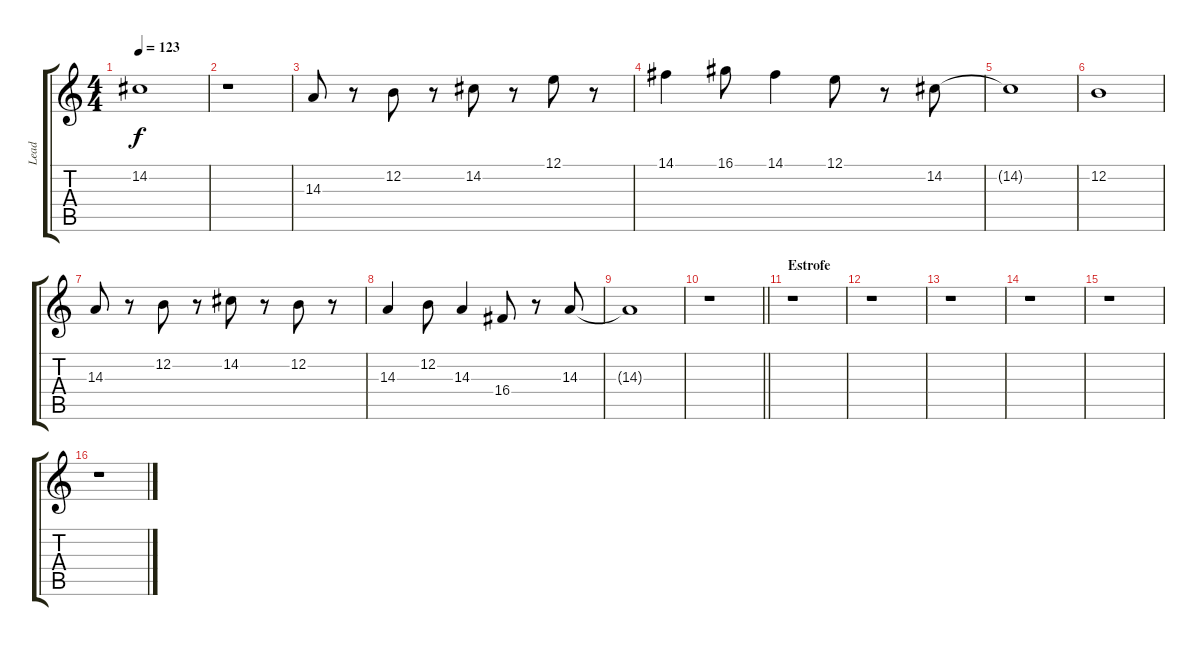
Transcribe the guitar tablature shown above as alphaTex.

\track ("Lead" "Lead") {instrument electricpiano1}
\staff {score tabs}
\tuning (E4 B3 G3 D3 A2 E2) {hide}
\ts (4 4)
\tempo 123
\clef g2
\ks c
14.2{t}.1{dy f} |
r.1 |
14.3.8 r.8 12.2.8 r.8 14.2.8 r.8 12.1.8 r.8 |
14.1.4 16.1.8 14.1.4 12.1.8 r.8 14.2.8 |
14.2{t}.1 |
12.2.1 |
14.3.8 r.8 12.2.8 r.8 14.2.8 r.8 12.2.8 r.8 |
14.3.4 12.2.8 14.3.4 16.4.8 r.8 14.3.8 |
14.3{t}.1 |
\barLineRight lightlight
r.1 |
\section ("" "Estrofe")
r.1 |
r.1 |
r.1 |
r.1 |
r.1 |
r.1
